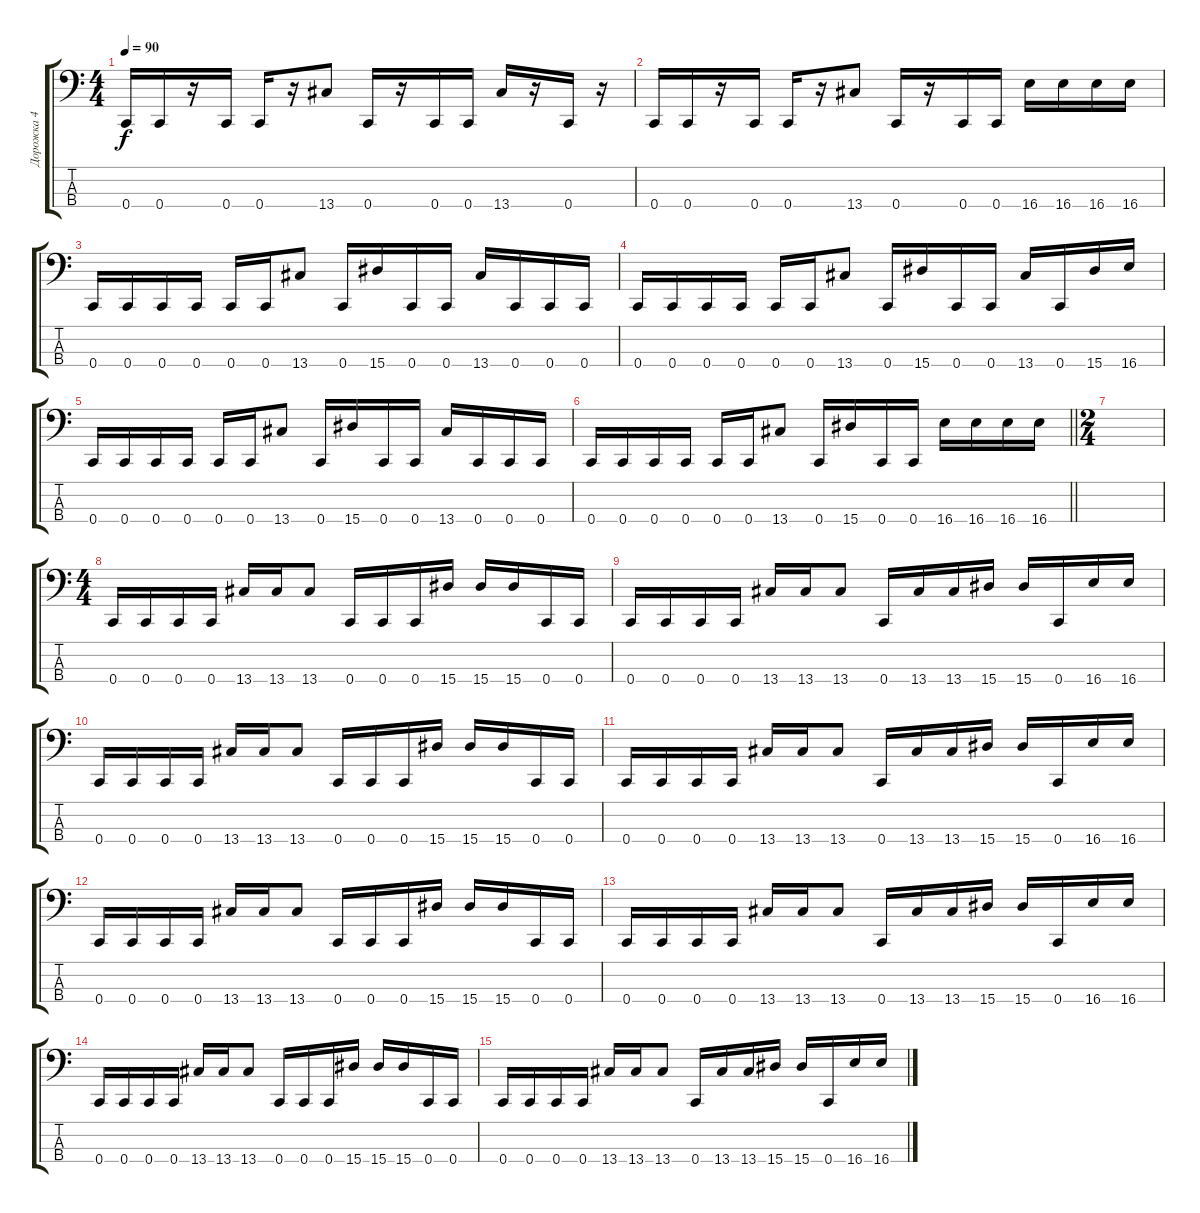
\track ("Дорожка 4" "Дорожка 4") {instrument slapbass1}
\staff {score tabs}
\tuning (F2 C2 G1 C1) {hide}
\ts (4 4)
\tempo 90
\clef f4
\ks c
0.4.16{dy f} 0.4.16 r.16 0.4.16 0.4.16 r.16 13.4.8 0.4.16 r.16 0.4.16 0.4.16 13.4.16 r.16 0.4.16 r.16 |
0.4.16 0.4.16 r.16 0.4.16 0.4.16 r.16 13.4.8 0.4.16 r.16 0.4.16 0.4.16 16.4.16 16.4.16 16.4.16 16.4.16 |
0.4.16 0.4.16 0.4.16 0.4.16 0.4.16 0.4.16 13.4.8 0.4.16 15.4.16 0.4.16 0.4.16 13.4.16 0.4.16 0.4.16 0.4.16 |
0.4.16 0.4.16 0.4.16 0.4.16 0.4.16 0.4.16 13.4.8 0.4.16 15.4.16 0.4.16 0.4.16 13.4.16 0.4.16 15.4.16 16.4.16 |
0.4.16 0.4.16 0.4.16 0.4.16 0.4.16 0.4.16 13.4.8 0.4.16 15.4.16 0.4.16 0.4.16 13.4.16 0.4.16 0.4.16 0.4.16 |
\barLineRight lightlight
0.4.16 0.4.16 0.4.16 0.4.16 0.4.16 0.4.16 13.4.8 0.4.16 15.4.16 0.4.16 0.4.16 16.4.16 16.4.16 16.4.16 16.4.16 |
\ts (2 4)
|
\ts (4 4)
0.4.16 0.4.16 0.4.16 0.4.16 13.4.16 13.4.16 13.4.8 0.4.16 0.4.16 0.4.16 15.4.16 15.4.16 15.4.16 0.4.16 0.4.16 |
0.4.16 0.4.16 0.4.16 0.4.16 13.4.16 13.4.16 13.4.8 0.4.16 13.4.16 13.4.16 15.4.16 15.4.16 0.4.16 16.4.16 16.4.16 |
0.4.16 0.4.16 0.4.16 0.4.16 13.4.16 13.4.16 13.4.8 0.4.16 0.4.16 0.4.16 15.4.16 15.4.16 15.4.16 0.4.16 0.4.16 |
0.4.16 0.4.16 0.4.16 0.4.16 13.4.16 13.4.16 13.4.8 0.4.16 13.4.16 13.4.16 15.4.16 15.4.16 0.4.16 16.4.16 16.4.16 |
0.4.16 0.4.16 0.4.16 0.4.16 13.4.16 13.4.16 13.4.8 0.4.16 0.4.16 0.4.16 15.4.16 15.4.16 15.4.16 0.4.16 0.4.16 |
0.4.16 0.4.16 0.4.16 0.4.16 13.4.16 13.4.16 13.4.8 0.4.16 13.4.16 13.4.16 15.4.16 15.4.16 0.4.16 16.4.16 16.4.16 |
0.4.16 0.4.16 0.4.16 0.4.16 13.4.16 13.4.16 13.4.8 0.4.16 0.4.16 0.4.16 15.4.16 15.4.16 15.4.16 0.4.16 0.4.16 |
0.4.16 0.4.16 0.4.16 0.4.16 13.4.16 13.4.16 13.4.8 0.4.16 13.4.16 13.4.16 15.4.16 15.4.16 0.4.16 16.4.16 16.4.16
